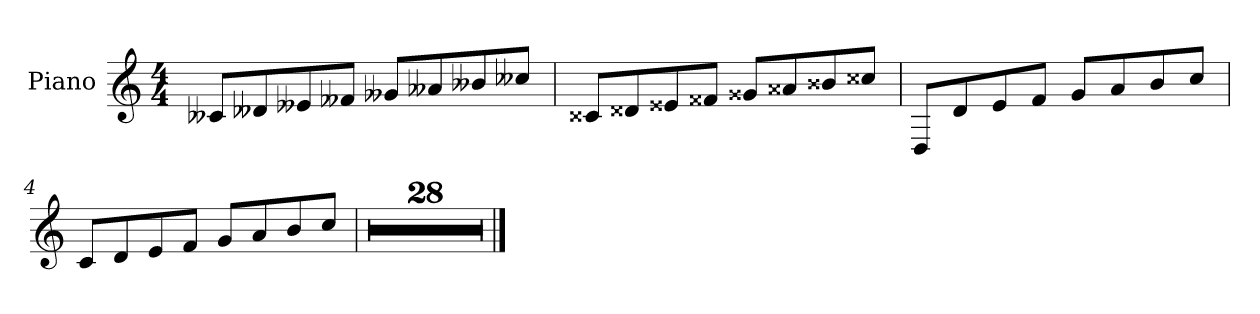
**kern
*part1
*staff1
*I"Piano
*I'Pno.
*clefG2
*k[]
*M4/4
=1
8c--X/L
8d--X/
8e--X/
8f--X/J
8g--X/L
8a--X/
8b--X/
8cc--X/J
=2
8c##X/L
8d##X/
8e##X/
8f##X/J
8g##X/L
8a##X/
8b##X/
8cc##X/J
!!LO:LB:g=z
=3
8D/L
8d/
8e/
8f/J
8g/L
8a/
8b/
8cc/J
=4
8c/L
8d/
8e/
8f/J
8g/L
8a/
8b/
8cc/J
=5
1r
=6
1r
=7
1r
=8
1r
!!LO:LB:g=z
=9
1r
=10
1r
=11
1r
=12
1r
=13
1r
=14
1r
=15
1r
=16
1r
=17
1r
=18
1r
=19
1r
=20
1r
=21
1r
=22
1r
=23
1r
=24
1r
=25
1r
=26
1r
!!LO:LB:g=z
=27
1r
=28
1r
=29
1r
=30
1r
=31
1r
=32
1r
==
*-
